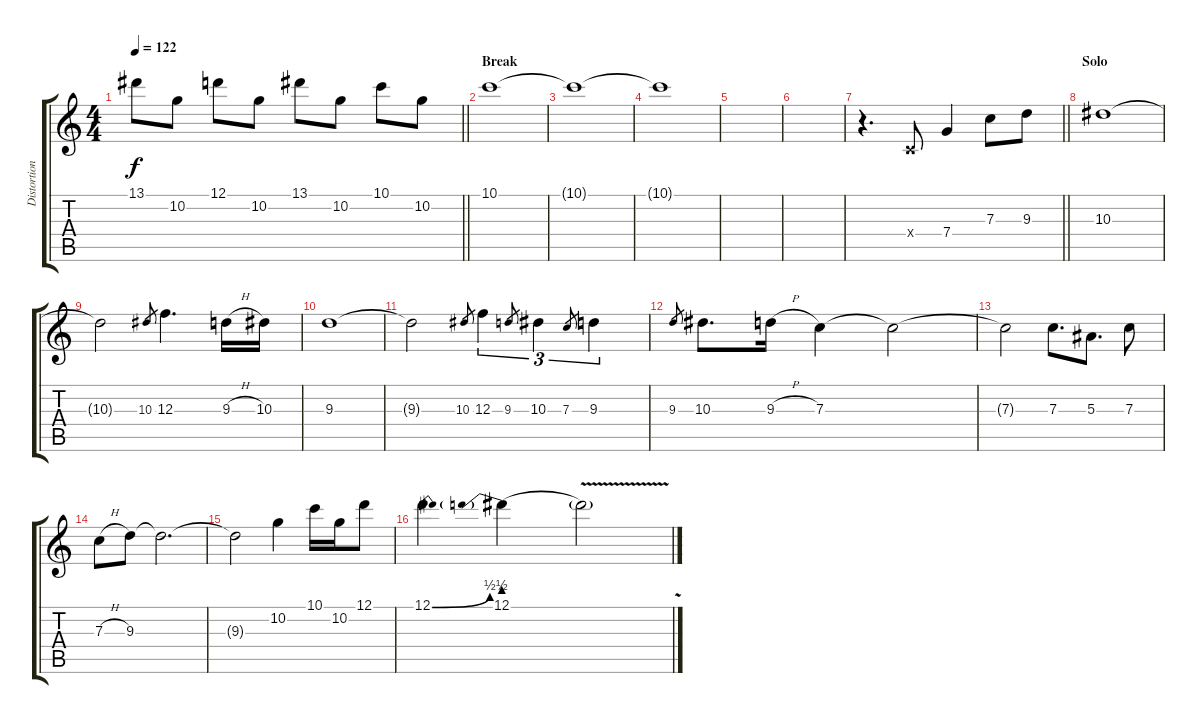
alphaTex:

\track ("Distortion guitar 02" "Distortion") {instrument overdrivenguitar}
\staff {score tabs}
\tuning (D4 A3 F3 C3 G2 C2) {hide}
\ts (4 4)
\tempo 122
\clef g2
\barLineRight lightlight
\ks c
13.1.8{dy f} 10.2.8 12.1.8 10.2.8 13.1.8 10.2.8 10.1.8 10.2.8 |
\section ("" "Break")
10.1.1 |
10.1{t}.1 |
10.1{t}.1 |
|
|
\barLineRight lightlight
r.4{d volume 16 instrument distortionguitar} 0.4{x}.8 7.4.4 7.3.8 9.3.8 |
\section ("" "Solo")
10.3.1 |
10.3{t}.2 10.3.8{gr} 12.3.4{d} 9.3{h}.16 10.3.16 |
9.3.1 |
9.3{t}.2 10.3.8{gr} 12.3.4{tu (3 2)} 9.3.8{gr} 10.3.4{tu (3 2)} 7.3.8{gr} 9.3.4{tu (3 2)} |
9.3.8{gr} 10.3.8{d} 9.3{h}.16 7.3.4 7.3{t}.2 |
7.3{t}.2 7.3.8{d} 5.3.8{d} 7.3.8 |
7.3{h}.8 9.3.8 9.3{t}.2{d} |
9.3{t}.2 10.2.4 10.1.16 10.2.16 12.1.8 |
12.1{be (bend 0 0 60 2)}.4 12.1{be (prebend 0 2 60 2)}.4 12.1{v t}.2
